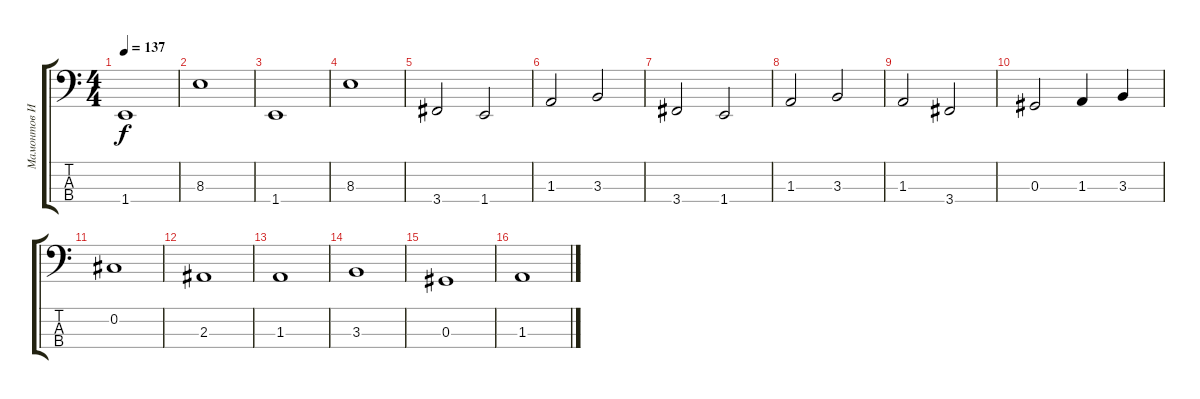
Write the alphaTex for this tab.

\track ("Мамонтов Илья" "Мамонтов И") {instrument electricbasspick}
\staff {score tabs}
\tuning (Gb2 Db2 Ab1 Eb1) {hide}
\ts (4 4)
\tempo 137
\clef f4
\ks c
1.4.1{dy f} |
8.3.1 |
1.4.1 |
8.3.1 |
3.4.2 1.4.2 |
1.3.2 3.3.2 |
3.4.2 1.4.2 |
1.3.2 3.3.2 |
1.3.2 3.4.2 |
0.3.2 1.3.4 3.3.4 |
0.2.1 |
2.3.1 |
1.3.1 |
3.3.1 |
0.3.1 |
1.3.1
